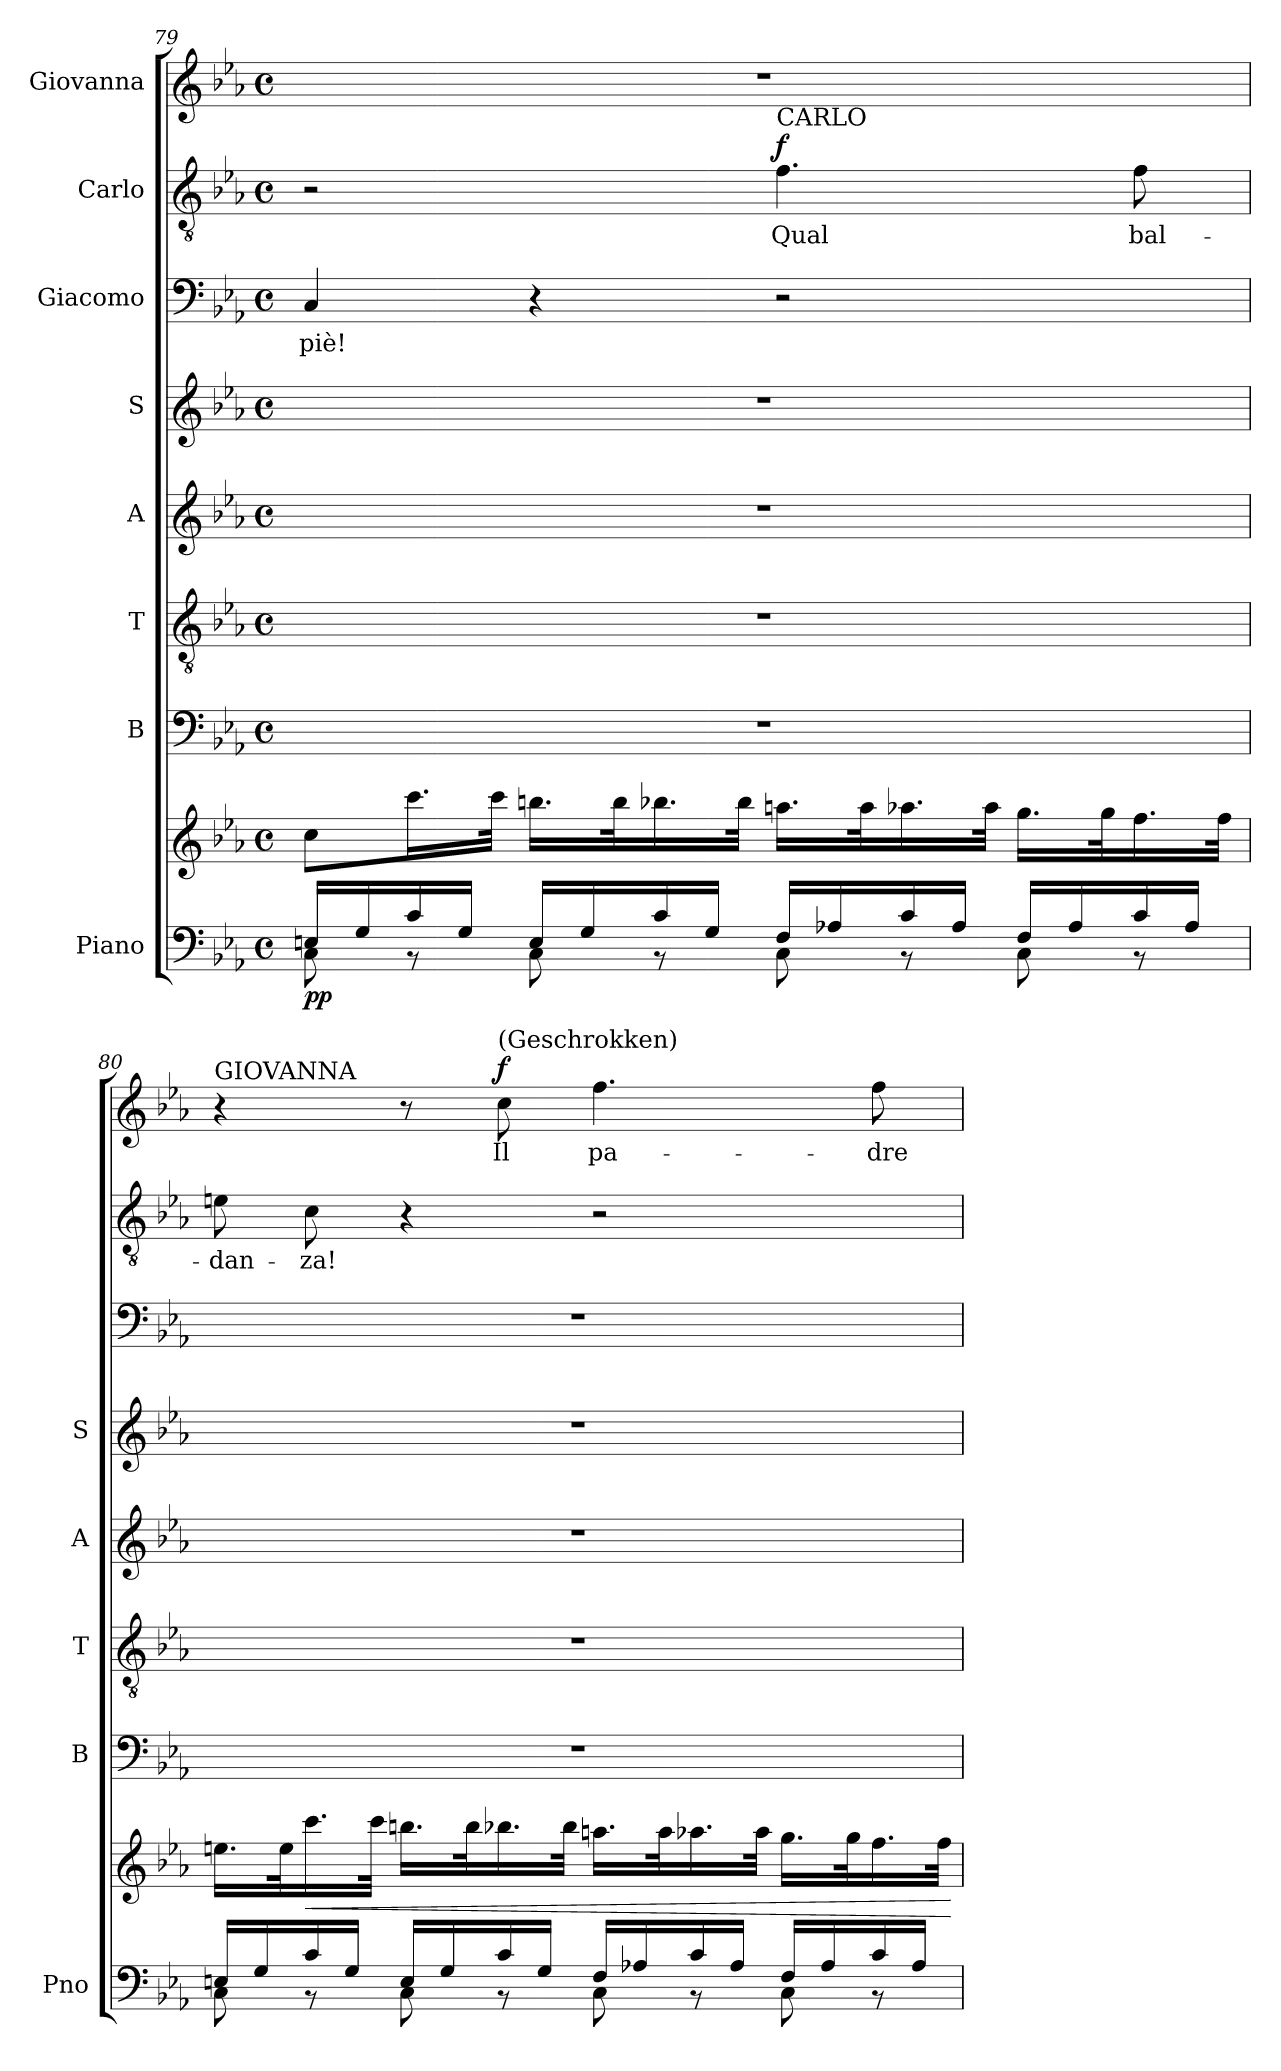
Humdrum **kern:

**kern	**kern	**dynam	**kern	**kern	**kern	**kern	**kern	**text	**kern	**text	**dynam	**kern	**text	**dynam
*part8	*part8	*part8	*part7	*part6	*part5	*part4	*part3	*part3	*part2	*part2	*part2	*part1	*part1	*part1
*staff9	*staff8	*staff8/9	*staff7	*staff6	*staff5	*staff4	*staff3	*staff3	*staff2	*staff2	*staff2	*staff1	*staff1	*staff1
*I"Piano	*	*	*I"B	*I"T	*I"A	*I"S	*I"Giacomo	*	*I"Carlo	*	*	*I"Giovanna	*	*
*I'Pno	*	*	*I'B	*I'T	*I'A	*I'S	*	*	*	*	*	*	*	*
!!LO:LB:g=z
*clefF4	*clefG2	*	*clefF4	*clefGv2	*clefG2	*clefG2	*clefF4	*	*clefGv2	*	*	*clefG2	*	*
*k[b-e-a-]	*k[b-e-a-]	*	*k[b-e-a-]	*k[b-e-a-]	*k[b-e-a-]	*k[b-e-a-]	*k[b-e-a-]	*	*k[b-e-a-]	*	*	*k[b-e-a-]	*	*
*M4/4	*M4/4	*	*M4/4	*M4/4	*M4/4	*M4/4	*M4/4	*	*M4/4	*	*	*M4/4	*	*
*met(c)	*met(c)	*	*met(c)	*met(c)	*met(c)	*met(c)	*met(c)	*	*met(c)	*	*	*met(c)	*	*
=79	=79	=79	=79	=79	=79	=79	=79	=79	=79	=79	=79	=79	=79	=79
*^	*	*	*	*	*	*	*	*	*	*	*	*	*	*
!	!	!	!LO:DY:b=2	!	!	!	!	!	!LO:LY:b	!	!	!	!	!	!
!	!	!	!LO:DY:n=1:b	!	!	!	!	!	!	!	!	!	!	!	!
16En/LL	8C\	8cc\L	p p	1r	1r	1r	1r	4C/	piè!	2r	.	.	1r	.	.
16G/	.	.	.	.	.	.	.	.	.	.	.	.	.	.	.
16c/	8rBB	16.ccc\L	.	.	.	.	.	.	.	.	.	.	.	.	.
16G/JJ	.	.	.	.	.	.	.	.	.	.	.	.	.	.	.
.	.	32ccc\JJk	.	.	.	.	.	.	.	.	.	.	.	.	.
16E/LL	8C\	16.bbn\LL	.	.	.	.	.	4r	.	.	.	.	.	.	.
16G/	.	.	.	.	.	.	.	.	.	.	.	.	.	.	.
.	.	32bb\K	.	.	.	.	.	.	.	.	.	.	.	.	.
16c/	8rBB	16.bb-X\	.	.	.	.	.	.	.	.	.	.	.	.	.
16G/JJ	.	.	.	.	.	.	.	.	.	.	.	.	.	.	.
.	.	32bb-\JJk	.	.	.	.	.	.	.	.	.	.	.	.	.
!	!	!	!	!	!	!	!	!	!	!LO:TX:a:t=CARLO	!	!	!	!	!
!	!	!	!	!	!	!	!	!	!	!	!LO:LY:b	!LO:DY:a	!	!	!
16F/LL	8C\	16.aan\LL	.	.	.	.	.	2r	.	4.f\	Qual	f	.	.	.
16A-X/	.	.	.	.	.	.	.	.	.	.	.	.	.	.	.
.	.	32aa\K	.	.	.	.	.	.	.	.	.	.	.	.	.
16c/	8rBB	16.aa-X\	.	.	.	.	.	.	.	.	.	.	.	.	.
16A-/JJ	.	.	.	.	.	.	.	.	.	.	.	.	.	.	.
.	.	32aa-\JJk	.	.	.	.	.	.	.	.	.	.	.	.	.
16F/LL	8C\	16.gg\LL	.	.	.	.	.	.	.	.	.	.	.	.	.
16A-/	.	.	.	.	.	.	.	.	.	.	.	.	.	.	.
.	.	32gg\K	.	.	.	.	.	.	.	.	.	.	.	.	.
!	!	!	!	!	!	!	!	!	!	!	!LO:LY:b	!	!	!	!
16c/	8rBB	16.ff\	.	.	.	.	.	.	.	8f\	bal-	.	.	.	.
16A-/JJ	.	.	.	.	.	.	.	.	.	.	.	.	.	.	.
.	.	32ff\JJk	.	.	.	.	.	.	.	.	.	.	.	.	.
=80	=80	=80	=80	=80	=80	=80	=80	=80	=80	=80	=80	=80	=80	=80	=80
!	!	!	!	!	!	!	!	!	!	!	!	!	!LO:TX:a:t=GIOVANNA	!	!
!	!	!	!	!	!	!	!	!	!	!	!LO:LY:b	!	!	!	!
16En/LL	8C\	16.een\LL	.	1r	1r	1r	1r	1r	.	8en\	-dan-	.	4r	.	.
16G/	.	.	.	.	.	.	.	.	.	.	.	.	.	.	.
.	.	32ee\K	.	.	.	.	.	.	.	.	.	.	.	.	.
!	!	!	!LO:HP:b	!	!	!	!	!	!	!	!LO:LY:b	!	!	!	!
16c/	8rBB	16.ccc\	<	.	.	.	.	.	.	8c\	-za!	.	.	.	.
16G/JJ	.	.	.	.	.	.	.	.	.	.	.	.	.	.	.
.	.	32ccc\JJk	.	.	.	.	.	.	.	.	.	.	.	.	.
16E/LL	8C\	16.bbn\LL	.	.	.	.	.	.	.	4r	.	.	8r	.	.
16G/	.	.	.	.	.	.	.	.	.	.	.	.	.	.	.
.	.	32bb\K	.	.	.	.	.	.	.	.	.	.	.	.	.
!	!	!	!	!	!	!	!	!	!	!	!	!	!LO:TX:a:t=(Geschrokken)	!	!
!	!	!	!	!	!	!	!	!	!	!	!	!	!	!LO:LY:b	!LO:DY:a
16c/	8rBB	16.bb-X\	.	.	.	.	.	.	.	.	.	.	8cc\	Il	f
16G/JJ	.	.	.	.	.	.	.	.	.	.	.	.	.	.	.
.	.	32bb-\JJk	.	.	.	.	.	.	.	.	.	.	.	.	.
!	!	!	!	!	!	!	!	!	!	!	!	!	!	!LO:LY:b	!
16F/LL	8C\	16.aan\LL	.	.	.	.	.	.	.	2r	.	.	4.ff\	pa-	.
16A-X/	.	.	.	.	.	.	.	.	.	.	.	.	.	.	.
.	.	32aa\K	.	.	.	.	.	.	.	.	.	.	.	.	.
16c/	8rBB	16.aa-X\	.	.	.	.	.	.	.	.	.	.	.	.	.
16A-/JJ	.	.	.	.	.	.	.	.	.	.	.	.	.	.	.
.	.	32aa-\JJk	.	.	.	.	.	.	.	.	.	.	.	.	.
16F/LL	8C\	16.gg\LL	.	.	.	.	.	.	.	.	.	.	.	.	.
16A-/	.	.	.	.	.	.	.	.	.	.	.	.	.	.	.
.	.	32gg\K	.	.	.	.	.	.	.	.	.	.	.	.	.
!	!	!	!	!	!	!	!	!	!	!	!	!	!	!LO:LY:b	!
16c/	8rBB	16.ff\	.	.	.	.	.	.	.	.	.	.	8ff\	-dre	.
16A-/JJ	.	.	.	.	.	.	.	.	.	.	.	.	.	.	.
.	.	32ff\JJk	.	.	.	.	.	.	.	.	.	.	.	.	.
*v	*v	*	*	*	*	*	*	*	*	*	*	*	*	*	*
.	.	[	.	.	.	.	.	.	.	.	.	.	.	.
=	=	=	=	=	=	=	=	=	=	=	=	=	=	=
*-	*-	*-	*-	*-	*-	*-	*-	*-	*-	*-	*-	*-	*-	*-
